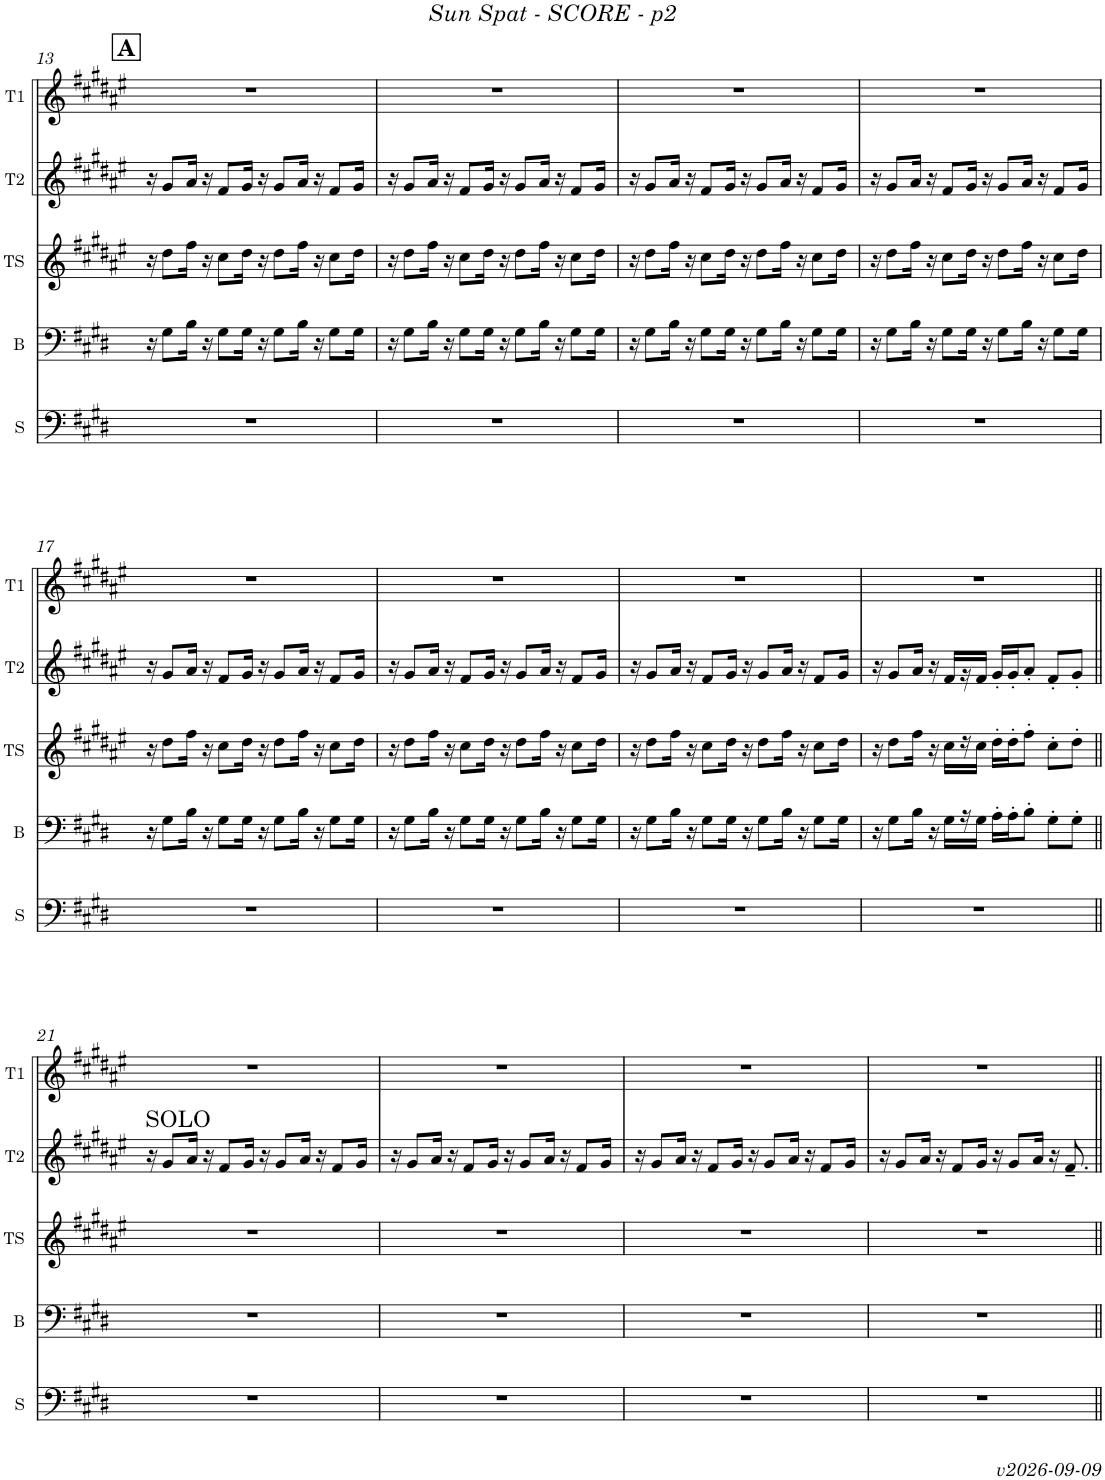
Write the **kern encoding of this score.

**kern	**kern	**kern	**kern	**kern
*part5	*part4	*part3	*part2	*part1
*staff5	*staff4	*staff3	*staff2	*staff1
*I"Sousa	*I"Trombone	*I"Tenor Sax	*I"Trumpet 2	*I"Trumpet 1
*I'S	*	*I'TS	*I'T2	*I'T1
!!LO:PB:g=z
*clefF4	*clefF4	*clefG2	*clefG2	*clefG2
*	*	*Trd8c14	*Trd1c2	*Trd1c2
*k[f#c#g#d#]	*k[f#c#g#d#]	*k[f#c#g#d#a#e#]	*k[f#c#g#d#a#e#]	*k[f#c#g#d#a#e#]
*M4/4	*M4/4	*M4/4	*M4/4	*M4/4
!!LO:REH:place=s1:a:B:cj:fs=14:t=A
=13	=13	=13	=13	=13
1r	16r	16r	16r	1r
.	8G#\L	8dd#\L	8g#/L	.
.	16B\Jk	16ff#\Jk	16a#/Jk	.
.	16r	16r	16r	.
.	8G#\L	8cc#\L	8f#/L	.
.	16G#\Jk	16dd#\Jk	16g#/Jk	.
.	16r	16r	16r	.
.	8G#\L	8dd#\L	8g#/L	.
.	16B\Jk	16ff#\Jk	16a#/Jk	.
.	16r	16r	16r	.
.	8G#\L	8cc#\L	8f#/L	.
.	16G#\Jk	16dd#\Jk	16g#/Jk	.
=14	=14	=14	=14	=14
1r	16r	16r	16r	1r
.	8G#\L	8dd#\L	8g#/L	.
.	16B\Jk	16ff#\Jk	16a#/Jk	.
.	16r	16r	16r	.
.	8G#\L	8cc#\L	8f#/L	.
.	16G#\Jk	16dd#\Jk	16g#/Jk	.
.	16r	16r	16r	.
.	8G#\L	8dd#\L	8g#/L	.
.	16B\Jk	16ff#\Jk	16a#/Jk	.
.	16r	16r	16r	.
.	8G#\L	8cc#\L	8f#/L	.
.	16G#\Jk	16dd#\Jk	16g#/Jk	.
=15	=15	=15	=15	=15
1r	16r	16r	16r	1r
.	8G#\L	8dd#\L	8g#/L	.
.	16B\Jk	16ff#\Jk	16a#/Jk	.
.	16r	16r	16r	.
.	8G#\L	8cc#\L	8f#/L	.
.	16G#\Jk	16dd#\Jk	16g#/Jk	.
.	16r	16r	16r	.
.	8G#\L	8dd#\L	8g#/L	.
.	16B\Jk	16ff#\Jk	16a#/Jk	.
.	16r	16r	16r	.
.	8G#\L	8cc#\L	8f#/L	.
.	16G#\Jk	16dd#\Jk	16g#/Jk	.
=16	=16	=16	=16	=16
1r	16r	16r	16r	1r
.	8G#\L	8dd#\L	8g#/L	.
.	16B\Jk	16ff#\Jk	16a#/Jk	.
.	16r	16r	16r	.
.	8G#\L	8cc#\L	8f#/L	.
.	16G#\Jk	16dd#\Jk	16g#/Jk	.
.	16r	16r	16r	.
.	8G#\L	8dd#\L	8g#/L	.
.	16B\Jk	16ff#\Jk	16a#/Jk	.
.	16r	16r	16r	.
.	8G#\L	8cc#\L	8f#/L	.
.	16G#\Jk	16dd#\Jk	16g#/Jk	.
!!LO:LB:g=z
=17	=17	=17	=17	=17
1r	16r	16r	16r	1r
.	8G#\L	8dd#\L	8g#/L	.
.	16B\Jk	16ff#\Jk	16a#/Jk	.
.	16r	16r	16r	.
.	8G#\L	8cc#\L	8f#/L	.
.	16G#\Jk	16dd#\Jk	16g#/Jk	.
.	16r	16r	16r	.
.	8G#\L	8dd#\L	8g#/L	.
.	16B\Jk	16ff#\Jk	16a#/Jk	.
.	16r	16r	16r	.
.	8G#\L	8cc#\L	8f#/L	.
.	16G#\Jk	16dd#\Jk	16g#/Jk	.
=18	=18	=18	=18	=18
1r	16r	16r	16r	1r
.	8G#\L	8dd#\L	8g#/L	.
.	16B\Jk	16ff#\Jk	16a#/Jk	.
.	16r	16r	16r	.
.	8G#\L	8cc#\L	8f#/L	.
.	16G#\Jk	16dd#\Jk	16g#/Jk	.
.	16r	16r	16r	.
.	8G#\L	8dd#\L	8g#/L	.
.	16B\Jk	16ff#\Jk	16a#/Jk	.
.	16r	16r	16r	.
.	8G#\L	8cc#\L	8f#/L	.
.	16G#\Jk	16dd#\Jk	16g#/Jk	.
=19	=19	=19	=19	=19
1r	16r	16r	16r	1r
.	8G#\L	8dd#\L	8g#/L	.
.	16B\Jk	16ff#\Jk	16a#/Jk	.
.	16r	16r	16r	.
.	8G#\L	8cc#\L	8f#/L	.
.	16G#\Jk	16dd#\Jk	16g#/Jk	.
.	16r	16r	16r	.
.	8G#\L	8dd#\L	8g#/L	.
.	16B\Jk	16ff#\Jk	16a#/Jk	.
.	16r	16r	16r	.
.	8G#\L	8cc#\L	8f#/L	.
.	16G#\Jk	16dd#\Jk	16g#/Jk	.
=20	=20	=20	=20	=20
1r	16r	16r	16r	1r
.	8G#\L	8dd#\L	8g#/L	.
.	16B\Jk	16ff#\Jk	16a#/Jk	.
.	16r	16r	16r	.
.	16G#\LL	16cc#\LL	16f#/LL	.
.	16r	16r	16r	.
.	16G#\JJ	16cc#\JJ	16f#/JJ	.
.	16A'\LL	16dd#'\LL	16g#'/LL	.
.	16A'\J	16dd#'\J	16g#'/J	.
.	8B'\J	8ff#'\J	8a#'/J	.
.	8G#'\L	8cc#'\L	8f#'/L	.
.	8G#'\J	8dd#'\J	8g#'/J	.
!!LO:LB:g=z
=21||	=21||	=21||	=21||	=21||
!	!	!	!LO:TX:a:t=SOLO	!
1r	1r	1r	16r	1r
.	.	.	8g#/L	.
.	.	.	16a#/Jk	.
.	.	.	16r	.
.	.	.	8f#/L	.
.	.	.	16g#/Jk	.
.	.	.	16r	.
.	.	.	8g#/L	.
.	.	.	16a#/Jk	.
.	.	.	16r	.
.	.	.	8f#/L	.
.	.	.	16g#/Jk	.
=22	=22	=22	=22	=22
1r	1r	1r	16r	1r
.	.	.	8g#/L	.
.	.	.	16a#/Jk	.
.	.	.	16r	.
.	.	.	8f#/L	.
.	.	.	16g#/Jk	.
.	.	.	16r	.
.	.	.	8g#/L	.
.	.	.	16a#/Jk	.
.	.	.	16r	.
.	.	.	8f#/L	.
.	.	.	16g#/Jk	.
=23	=23	=23	=23	=23
1r	1r	1r	16r	1r
.	.	.	8g#/L	.
.	.	.	16a#/Jk	.
.	.	.	16r	.
.	.	.	8f#/L	.
.	.	.	16g#/Jk	.
.	.	.	16r	.
.	.	.	8g#/L	.
.	.	.	16a#/Jk	.
.	.	.	16r	.
.	.	.	8f#/L	.
.	.	.	16g#/Jk	.
=24	=24	=24	=24	=24
1r	1r	1r	16r	1r
.	.	.	8g#/L	.
.	.	.	16a#/Jk	.
.	.	.	16r	.
.	.	.	8f#/L	.
.	.	.	16g#/Jk	.
.	.	.	16r	.
.	.	.	8g#/L	.
.	.	.	16a#/Jk	.
.	.	.	16r	.
.	.	.	8.f#~/	.
=||	=||	=||	=||	=||
*-	*-	*-	*-	*-
